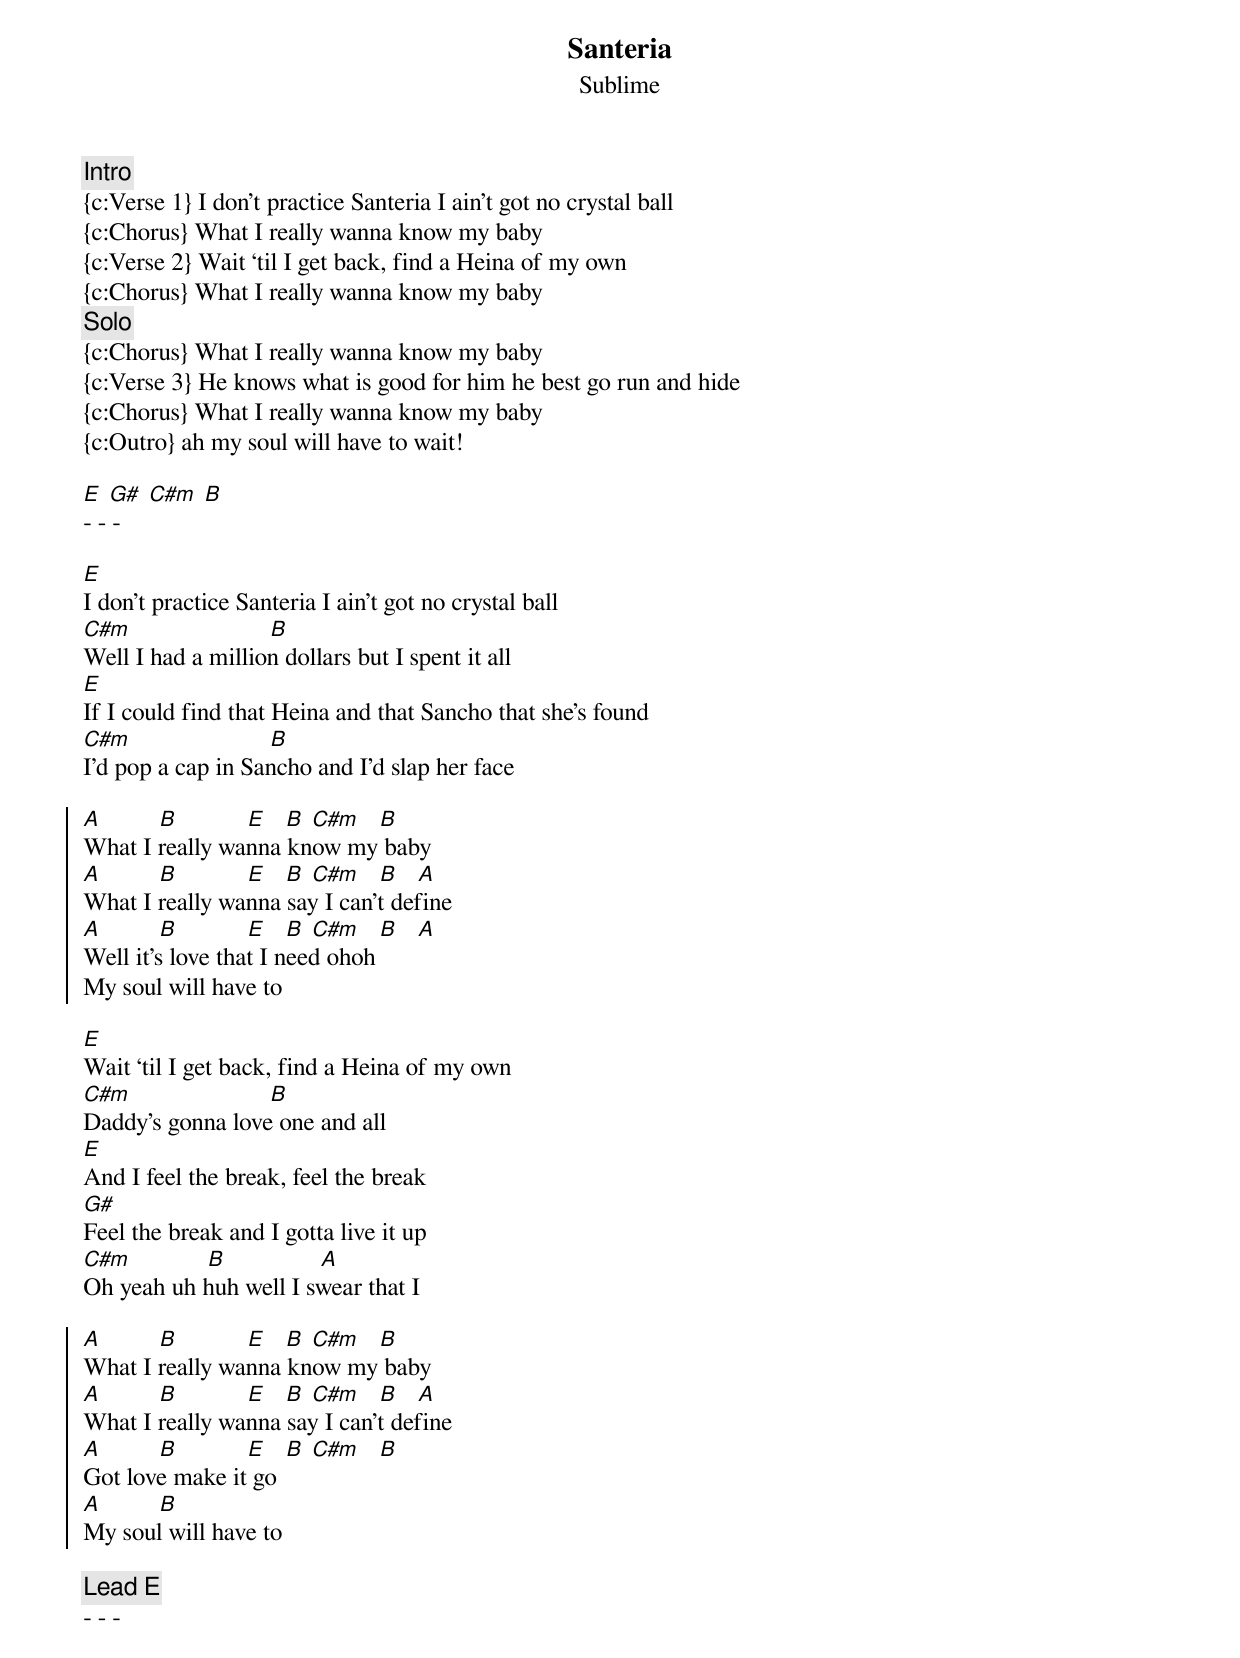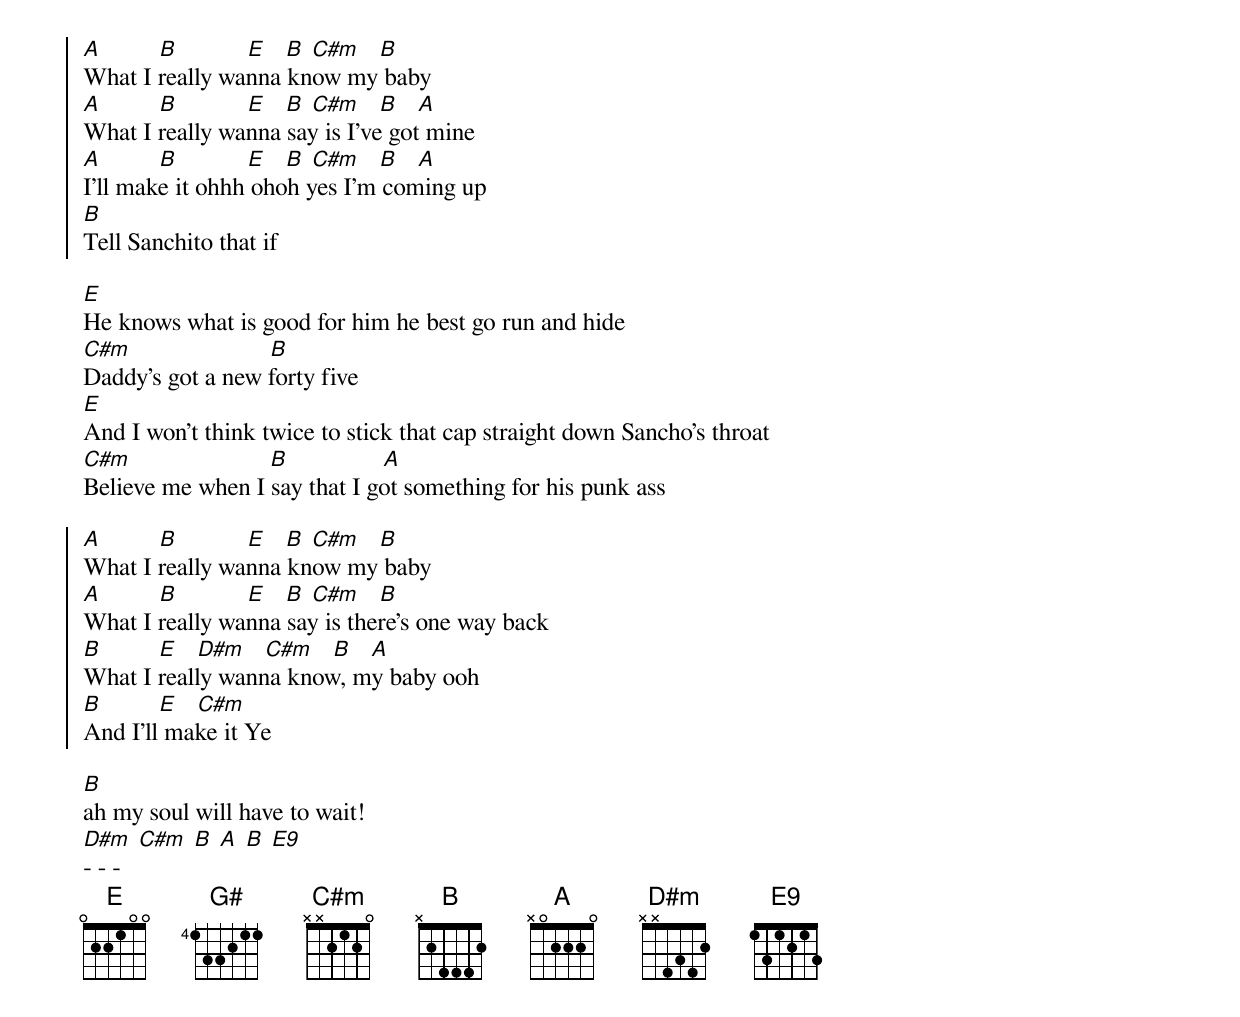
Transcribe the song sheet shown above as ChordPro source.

{t: Santeria}
{st: Sublime}
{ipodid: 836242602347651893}
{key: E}
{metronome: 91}
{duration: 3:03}
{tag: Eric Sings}
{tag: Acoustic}

{c:Intro}
{c:Verse 1} I don’t practice Santeria I ain’t got no crystal ball
{c:Chorus} What I really wanna know my baby
{c:Verse 2} Wait ‘til I get back, find a Heina of my own
{c:Chorus} What I really wanna know my baby
{c:Solo}
{c:Chorus} What I really wanna know my baby
{c:Verse 3} He knows what is good for him he best go run and hide
{c:Chorus} What I really wanna know my baby
{c:Outro} ah my soul will have to wait!

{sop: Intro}
[E] [G#] [C#m] [B]
- - -
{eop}

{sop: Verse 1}
[E]
I don’t practice Santeria I ain’t got no crystal ball
[C#m]                      [B]
Well I had a million dollars but I spent it all
[E]
If I could find that Heina and that Sancho that she’s found
[C#m]                      [B]
I'd pop a cap in Sancho and I’d slap her face
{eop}

{soc}
[A]         [B]           [E]   [B] [C#m]   [B]
What I really wanna know my baby
[A]         [B]           [E]   [B] [C#m]   [B]   [A]
What I really wanna say I can’t define
[A]         [B]           [E]   [B] [C#m]   [B]   [A]
Well it’s love that I need ohoh
My soul will have to
{eoc}

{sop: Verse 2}
[E]
Wait ‘til I get back, find a Heina of my own
[C#m]                      [B]
Daddy’s gonna love one and all
[E]
And I feel the break, feel the break
[G#]
Feel the break and I gotta live it up
[C#m]            [B]               [A]
Oh yeah uh huh well I swear that I
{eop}

{soc}
[A]         [B]           [E]   [B] [C#m]   [B]
What I really wanna know my baby
[A]         [B]           [E]   [B] [C#m]   [B]   [A]
What I really wanna say I can’t define
[A]         [B]           [E]   [B] [C#m]   [B]
Got love make it go
[A]         [B]
My soul will have to
{eoc}

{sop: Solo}
{c: Lead E}
- - -
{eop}

{soc}
[A]         [B]           [E]   [B] [C#m]   [B]
What I really wanna know my baby
[A]         [B]           [E]   [B] [C#m]   [B]   [A]
What I really wanna say is I’ve got mine
[A]         [B]           [E]   [B] [C#m]   [B]   [A]
I’ll make it ohhh ohoh yes I’m coming up
[B]
Tell Sanchito that if
{eoc}

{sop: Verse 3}
[E]
He knows what is good for him he best go run and hide
[C#m]                      [B]
Daddy’s got a new forty five
[E]
And I won’t think twice to stick that cap straight down Sancho’s throat
[C#m]                      [B]               [A]
Believe me when I say that I got something for his punk ass
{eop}

{soc}
[A]         [B]           [E]   [B] [C#m]   [B]
What I really wanna know my baby
[A]         [B]           [E]   [B] [C#m]   [B]
What I really wanna say is there's one way back
[B]         [E]   [D#m]   [C#m]   [B]   [A]
What I really wanna know, my baby ooh
[B]         [E]   [C#m]
And I’ll make it Ye
{eoc}

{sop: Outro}
[B]
ah my soul will have to wait!
[D#m] [C#m] [B] [A] [B] [E9]
- - -
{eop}
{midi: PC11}
